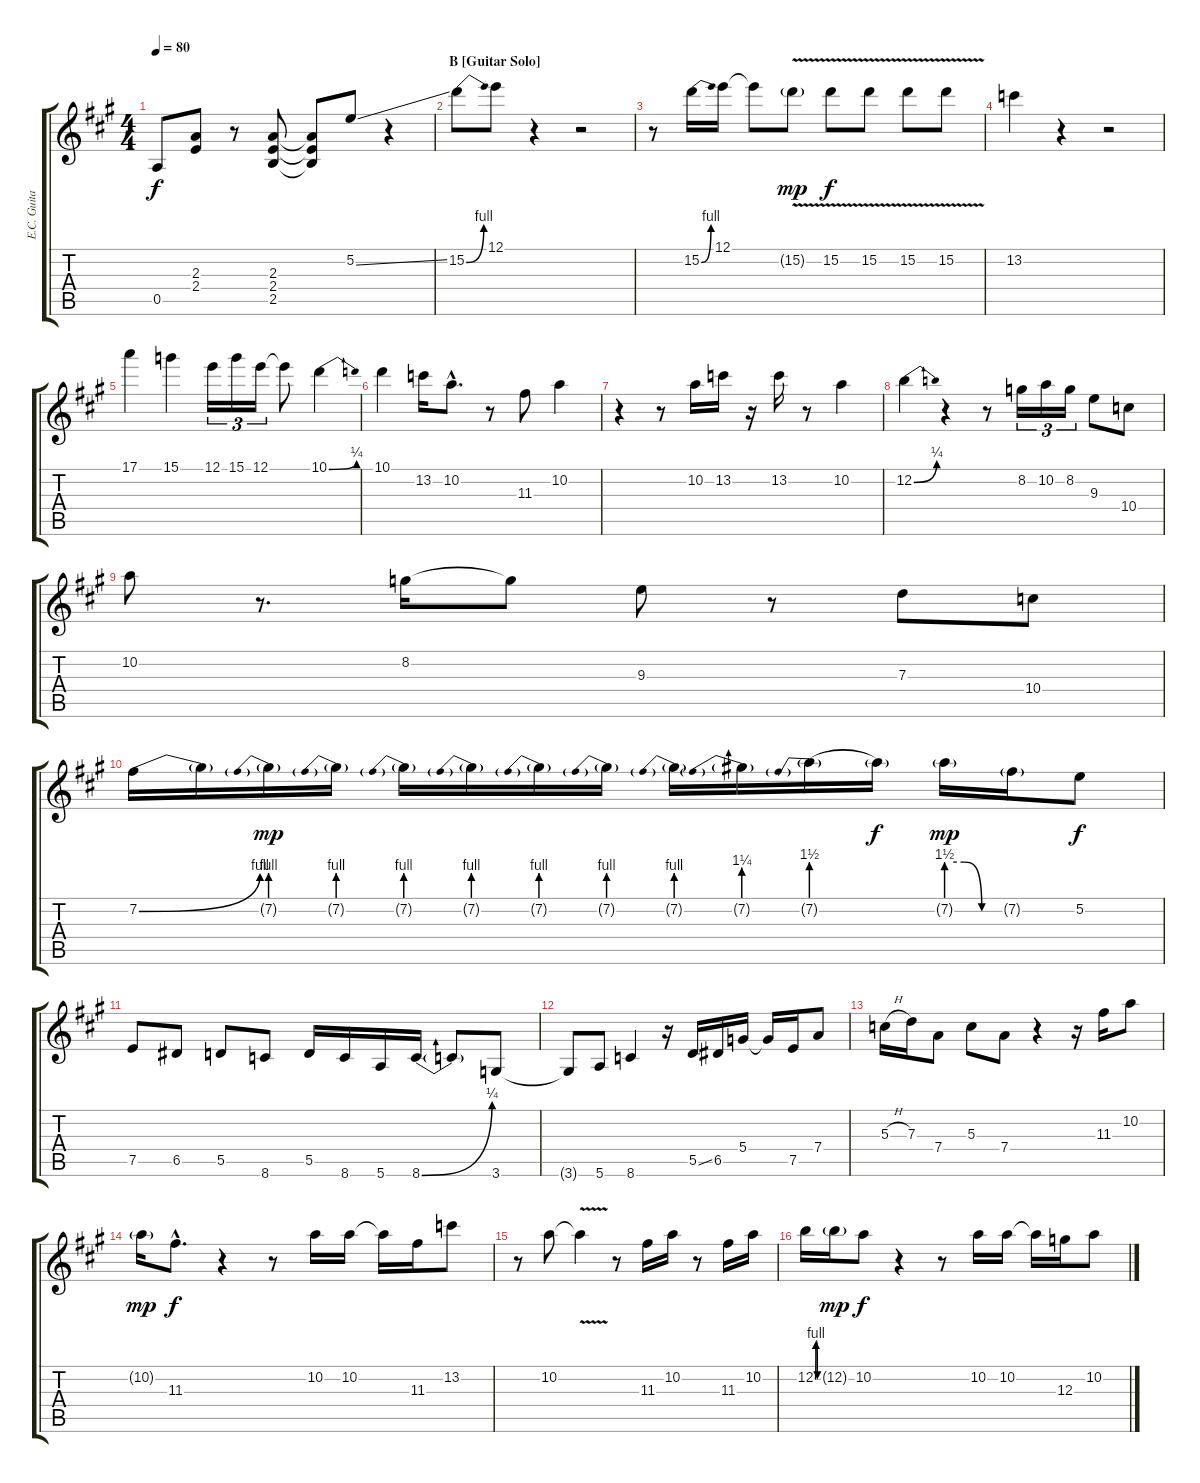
\track ("E.C. Guitar" "E.C. Guita") {instrument electricguitarclean}
\staff {score tabs}
\tuning (E4 B3 G3 D3 A2 E2) {hide}
\ts (4 4)
\tempo 80
\clef g2
\ks a
0.5.8{dy f} (2.3 2.4).8 r.8 (2.3 2.4 2.5).8 (2.3{t} 2.4{t} 2.5{t}).8 5.2{ss}.8 r.4 |
\section ("" "B [Guitar Solo]")
15.2{be (bend 0 0 60 4)}.8 12.1.8 r.4 r.2 |
r.8 15.2{be (bend 0 0 60 4)}.16 12.1.16 12.1{t}.8 15.2{v g}.8{dy mp} 15.2{v}.8{dy f} 15.2{v}.8 15.2{v}.8 15.2{v}.8 |
13.2.4 r.4 r.2 |
17.1.4 15.1.4 12.1.16{tu (3 2)} 15.1.16{tu (3 2)} 12.1.16{tu (3 2)} 12.1{t}.8 10.1{be (bend 0 0 60 1)}.4 |
10.1.4 13.2.16 10.2{hac}.8{d} r.8 11.3.8 10.2.4 |
r.4 r.8 10.2.16 13.2.16 r.16 13.2.16 r.8 10.2.4 |
12.2{be (bend 0 0 60 1)}.4 r.4 r.8 8.2.16{tu (3 2)} 10.2.16{tu (3 2)} 8.2.16{tu (3 2)} 9.3.8 10.4.8 |
10.2.8 r.8{d} 8.2.16 8.2{t}.8 9.3.8 r.8 7.3.8 10.4.8 |
7.2{be (bend 0 0 60 4)}.16 7.2{t}.16 7.2{be (prebend 0 4 60 4) g}.16{dy mp} 7.2{be (prebend 0 4 60 4) g}.16 7.2{be (prebend 0 4 60 4) g}.16 7.2{be (prebend 0 4 60 4) g}.16 7.2{be (prebend 0 4 60 4) g}.16 7.2{be (prebend 0 4 60 4) g}.16 7.2{be (prebend 0 4 60 4) g}.16 7.2{be (prebend 0 5 60 5) g}.16 7.2{be (prebend 0 6 60 6) g}.16 7.2{t}.16{dy f} 7.2{be (custom 0 6 20 6 40 0 60 0) g}.16{dy mp} 7.2{g}.16 5.2.8{dy f} |
7.5.8 6.5.8 5.5.8 8.6.8 5.5.16 8.6.16 5.6.16 8.6{be (bend 0 0 60 1)}.16 8.6{t}.8 3.6.8 |
3.6{t}.8 5.6.8 8.6.4 r.16 5.5{ss}.16 6.5.16 5.4.16 5.4{t}.16 7.5.16 7.4.8 |
5.3{h}.16 7.3.16 7.4.8 5.3.8 7.4.8 r.4 r.16 11.3.16 10.2.8 |
10.2{g}.16{dy mp} 11.3{hac}.8{d dy f} r.4 r.8 10.2.16 10.2.16 10.2{t}.16 11.3.16 13.2.8 |
r.8 10.2.8 10.2{v t}.4 r.8 11.3.16 10.2.16 r.8 11.3.16 10.2.16 |
12.2{be (custom 0 0 15 4 30 4 45 0 60 0)}.16 12.2{g}.16{dy mp} 10.2.8{dy f} r.4 r.8 10.2.16 10.2.16 10.2{t}.16 12.3.16 10.2.8
